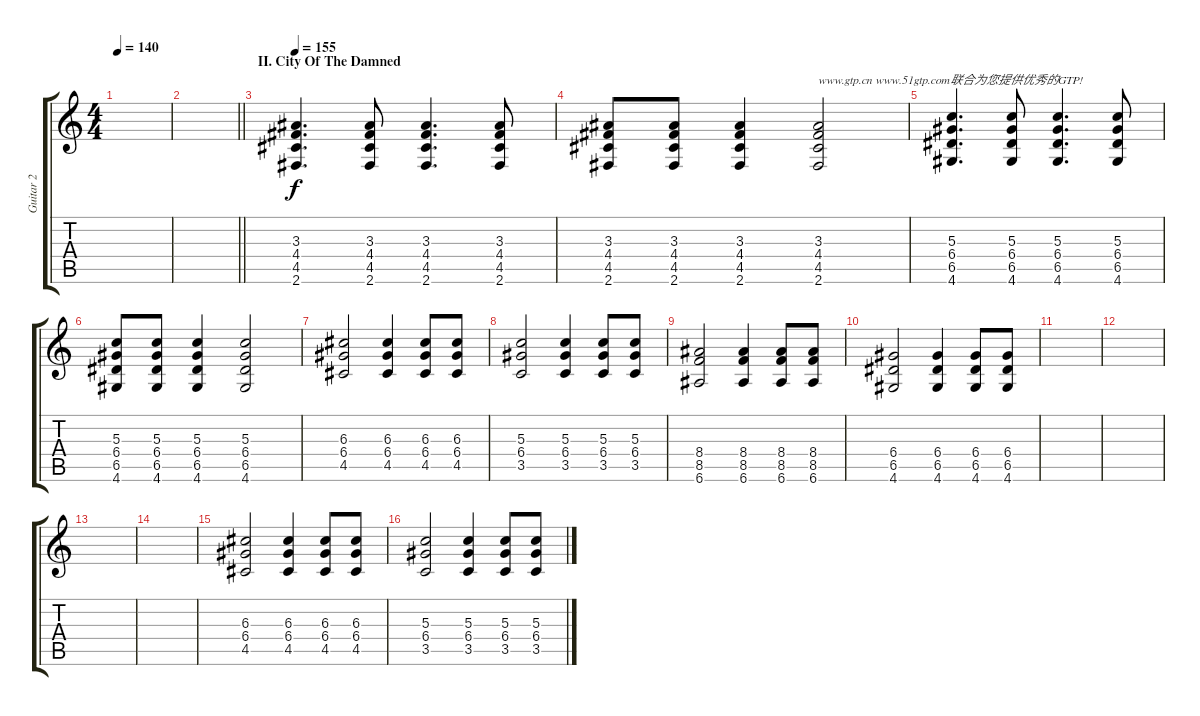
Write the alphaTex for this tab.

\track ("Guitar 2" "Guitar 2") {instrument acousticguitarsteel}
\staff {score tabs}
\tuning (E4 B3 G3 D3 A2 E2) {hide}
\ts (4 4)
\tempo 140
\clef g2
\ks c
|
\barLineRight lightlight
|
\section ("" "II. City Of The Damned")
\tempo 155
(3.3 4.4 4.5 2.6).4{d} (3.3 4.4 4.5 2.6).8 (3.3 4.4 4.5 2.6).4{d} (3.3 4.4 4.5 2.6).8 |
(3.3 4.4 4.5 2.6).8 (3.3 4.4 4.5 2.6).8 (3.3 4.4 4.5 2.6).4 (3.3 4.4 4.5 2.6).2{txt "www.gtp.cn www.51gtp.com联合为您提供优秀的GTP!"} |
(5.3 6.4 6.5 4.6).4{d} (5.3 6.4 6.5 4.6).8 (5.3 6.4 6.5 4.6).4{d} (5.3 6.4 6.5 4.6).8 |
(5.3 6.4 6.5 4.6).8 (5.3 6.4 6.5 4.6).8 (5.3 6.4 6.5 4.6).4 (5.3 6.4 6.5 4.6).2 |
(6.3 6.4 4.5).2 (6.3 6.4 4.5).4 (6.3 6.4 4.5).8 (6.3 6.4 4.5).8 |
(5.3 6.4 3.5).2 (5.3 6.4 3.5).4 (5.3 6.4 3.5).8 (5.3 6.4 3.5).8 |
(8.4 8.5 6.6).2 (8.4 8.5 6.6).4 (8.4 8.5 6.6).8 (8.4 8.5 6.6).8 |
(6.4 6.5 4.6).2 (6.4 6.5 4.6).4 (6.4 6.5 4.6).8 (6.4 6.5 4.6).8 |
|
|
|
|
(6.3 6.4 4.5).2 (6.3 6.4 4.5).4 (6.3 6.4 4.5).8 (6.3 6.4 4.5).8 |
(5.3 6.4 3.5).2 (5.3 6.4 3.5).4 (5.3 6.4 3.5).8 (5.3 6.4 3.5).8
